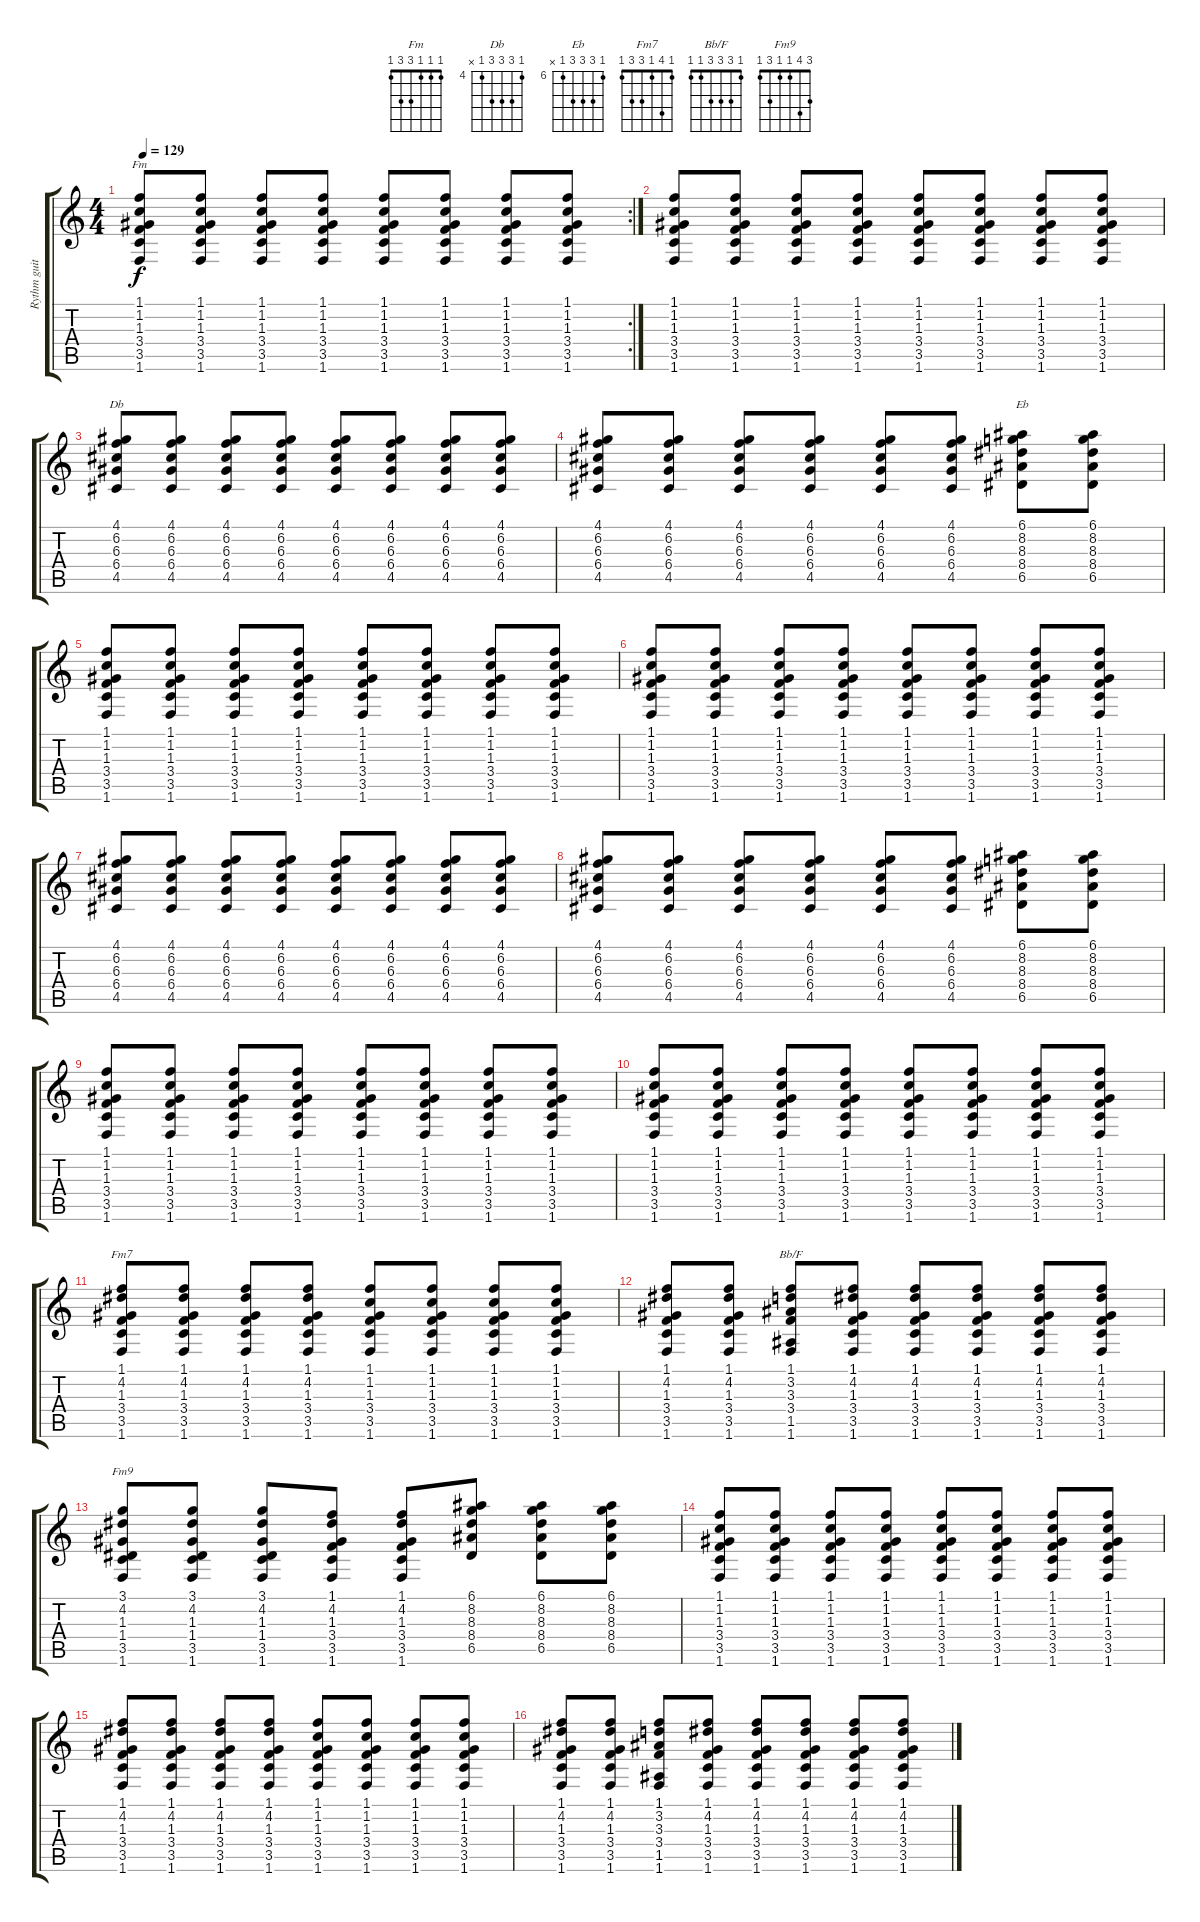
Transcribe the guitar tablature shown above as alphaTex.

\track ("Rythm guitar" "Rythm guit") {instrument acousticguitarsteel}
\staff {score tabs}
\tuning (E4 B3 G3 D3 A2 E2) {hide}
\chord ("Fm" 1 1 1 3 3 1)
\chord ("Db" 4 6 6 6 4 x) {firstfret 4}
\chord ("Eb" 6 8 8 8 6 x) {firstfret 6}
\chord ("Fm7" 1 4 1 3 3 1)
\chord ("Bb/F" 1 3 3 3 1 1)
\chord ("Fm9" 3 4 1 1 3 1)
\rc 2
\ts (4 4)
\tempo 129
\clef g2
\ks c
(1.1 1.2 1.3 3.4 3.5 1.6).8{ch "Fm" dy f} (1.1 1.2 1.3 3.4 3.5 1.6).8 (1.1 1.2 1.3 3.4 3.5 1.6).8 (1.1 1.2 1.3 3.4 3.5 1.6).8 (1.1 1.2 1.3 3.4 3.5 1.6).8 (1.1 1.2 1.3 3.4 3.5 1.6).8 (1.1 1.2 1.3 3.4 3.5 1.6).8 (1.1 1.2 1.3 3.4 3.5 1.6).8 |
(1.1 1.2 1.3 3.4 3.5 1.6).8 (1.1 1.2 1.3 3.4 3.5 1.6).8 (1.1 1.2 1.3 3.4 3.5 1.6).8 (1.1 1.2 1.3 3.4 3.5 1.6).8 (1.1 1.2 1.3 3.4 3.5 1.6).8 (1.1 1.2 1.3 3.4 3.5 1.6).8 (1.1 1.2 1.3 3.4 3.5 1.6).8 (1.1 1.2 1.3 3.4 3.5 1.6).8 |
(4.1 6.2 6.3 6.4 4.5).8{ch "Db"} (4.1 6.2 6.3 6.4 4.5).8 (4.1 6.2 6.3 6.4 4.5).8 (4.1 6.2 6.3 6.4 4.5).8 (4.1 6.2 6.3 6.4 4.5).8 (4.1 6.2 6.3 6.4 4.5).8 (4.1 6.2 6.3 6.4 4.5).8 (4.1 6.2 6.3 6.4 4.5).8 |
(4.1 6.2 6.3 6.4 4.5).8 (4.1 6.2 6.3 6.4 4.5).8 (4.1 6.2 6.3 6.4 4.5).8 (4.1 6.2 6.3 6.4 4.5).8 (4.1 6.2 6.3 6.4 4.5).8 (4.1 6.2 6.3 6.4 4.5).8 (6.1 8.2 8.3 8.4 6.5).8{ch "Eb"} (6.1 8.2 8.3 8.4 6.5).8 |
(1.1 1.2 1.3 3.4 3.5 1.6).8 (1.1 1.2 1.3 3.4 3.5 1.6).8 (1.1 1.2 1.3 3.4 3.5 1.6).8 (1.1 1.2 1.3 3.4 3.5 1.6).8 (1.1 1.2 1.3 3.4 3.5 1.6).8 (1.1 1.2 1.3 3.4 3.5 1.6).8 (1.1 1.2 1.3 3.4 3.5 1.6).8 (1.1 1.2 1.3 3.4 3.5 1.6).8 |
(1.1 1.2 1.3 3.4 3.5 1.6).8 (1.1 1.2 1.3 3.4 3.5 1.6).8 (1.1 1.2 1.3 3.4 3.5 1.6).8 (1.1 1.2 1.3 3.4 3.5 1.6).8 (1.1 1.2 1.3 3.4 3.5 1.6).8 (1.1 1.2 1.3 3.4 3.5 1.6).8 (1.1 1.2 1.3 3.4 3.5 1.6).8 (1.1 1.2 1.3 3.4 3.5 1.6).8 |
(4.1 6.2 6.3 6.4 4.5).8 (4.1 6.2 6.3 6.4 4.5).8 (4.1 6.2 6.3 6.4 4.5).8 (4.1 6.2 6.3 6.4 4.5).8 (4.1 6.2 6.3 6.4 4.5).8 (4.1 6.2 6.3 6.4 4.5).8 (4.1 6.2 6.3 6.4 4.5).8 (4.1 6.2 6.3 6.4 4.5).8 |
(4.1 6.2 6.3 6.4 4.5).8 (4.1 6.2 6.3 6.4 4.5).8 (4.1 6.2 6.3 6.4 4.5).8 (4.1 6.2 6.3 6.4 4.5).8 (4.1 6.2 6.3 6.4 4.5).8 (4.1 6.2 6.3 6.4 4.5).8 (6.1 8.2 8.3 8.4 6.5).8 (6.1 8.2 8.3 8.4 6.5).8 |
(1.1 1.2 1.3 3.4 3.5 1.6).8 (1.1 1.2 1.3 3.4 3.5 1.6).8 (1.1 1.2 1.3 3.4 3.5 1.6).8 (1.1 1.2 1.3 3.4 3.5 1.6).8 (1.1 1.2 1.3 3.4 3.5 1.6).8 (1.1 1.2 1.3 3.4 3.5 1.6).8 (1.1 1.2 1.3 3.4 3.5 1.6).8 (1.1 1.2 1.3 3.4 3.5 1.6).8 |
(1.1 1.2 1.3 3.4 3.5 1.6).8 (1.1 1.2 1.3 3.4 3.5 1.6).8 (1.1 1.2 1.3 3.4 3.5 1.6).8 (1.1 1.2 1.3 3.4 3.5 1.6).8 (1.1 1.2 1.3 3.4 3.5 1.6).8 (1.1 1.2 1.3 3.4 3.5 1.6).8 (1.1 1.2 1.3 3.4 3.5 1.6).8 (1.1 1.2 1.3 3.4 3.5 1.6).8 |
(1.1 4.2 1.3 3.4 3.5 1.6).8{ch "Fm7"} (1.1 4.2 1.3 3.4 3.5 1.6).8 (1.1 4.2 1.3 3.4 3.5 1.6).8 (1.1 4.2 1.3 3.4 3.5 1.6).8 (1.1 1.2 1.3 3.4 3.5 1.6).8 (1.1 1.2 1.3 3.4 3.5 1.6).8 (1.1 1.2 1.3 3.4 3.5 1.6).8 (1.1 1.2 1.3 3.4 3.5 1.6).8 |
(1.1 4.2 1.3 3.4 3.5 1.6).8 (1.1 4.2 1.3 3.4 3.5 1.6).8 (1.1 3.2 3.3 3.4 1.5 1.6).8{ch "Bb/F"} (1.1 4.2 1.3 3.4 3.5 1.6).8 (1.1 4.2 1.3 3.4 3.5 1.6).8 (1.1 4.2 1.3 3.4 3.5 1.6).8 (1.1 4.2 1.3 3.4 3.5 1.6).8 (1.1 4.2 1.3 3.4 3.5 1.6).8 |
(3.1 4.2 1.3 1.4 3.5 1.6).8{ch "Fm9"} (3.1 4.2 1.3 1.4 3.5 1.6).8 (3.1 4.2 1.3 1.4 3.5 1.6).8 (1.1 4.2 1.3 3.4 3.5 1.6).8 (1.1 4.2 1.3 3.4 3.5 1.6).8 (6.1 8.2 8.3 8.4 6.5).8 (6.1 8.2 8.3 8.4 6.5).8 (6.1 8.2 8.3 8.4 6.5).8 |
(1.1 1.2 1.3 3.4 3.5 1.6).8 (1.1 1.2 1.3 3.4 3.5 1.6).8 (1.1 1.2 1.3 3.4 3.5 1.6).8 (1.1 1.2 1.3 3.4 3.5 1.6).8 (1.1 1.2 1.3 3.4 3.5 1.6).8 (1.1 1.2 1.3 3.4 3.5 1.6).8 (1.1 1.2 1.3 3.4 3.5 1.6).8 (1.1 1.2 1.3 3.4 3.5 1.6).8 |
(1.1 4.2 1.3 3.4 3.5 1.6).8 (1.1 4.2 1.3 3.4 3.5 1.6).8 (1.1 4.2 1.3 3.4 3.5 1.6).8 (1.1 4.2 1.3 3.4 3.5 1.6).8 (1.1 1.2 1.3 3.4 3.5 1.6).8 (1.1 1.2 1.3 3.4 3.5 1.6).8 (1.1 1.2 1.3 3.4 3.5 1.6).8 (1.1 1.2 1.3 3.4 3.5 1.6).8 |
(1.1 4.2 1.3 3.4 3.5 1.6).8 (1.1 4.2 1.3 3.4 3.5 1.6).8 (1.1 3.2 3.3 3.4 1.5 1.6).8 (1.1 4.2 1.3 3.4 3.5 1.6).8 (1.1 4.2 1.3 3.4 3.5 1.6).8 (1.1 4.2 1.3 3.4 3.5 1.6).8 (1.1 4.2 1.3 3.4 3.5 1.6).8 (1.1 4.2 1.3 3.4 3.5 1.6).8
